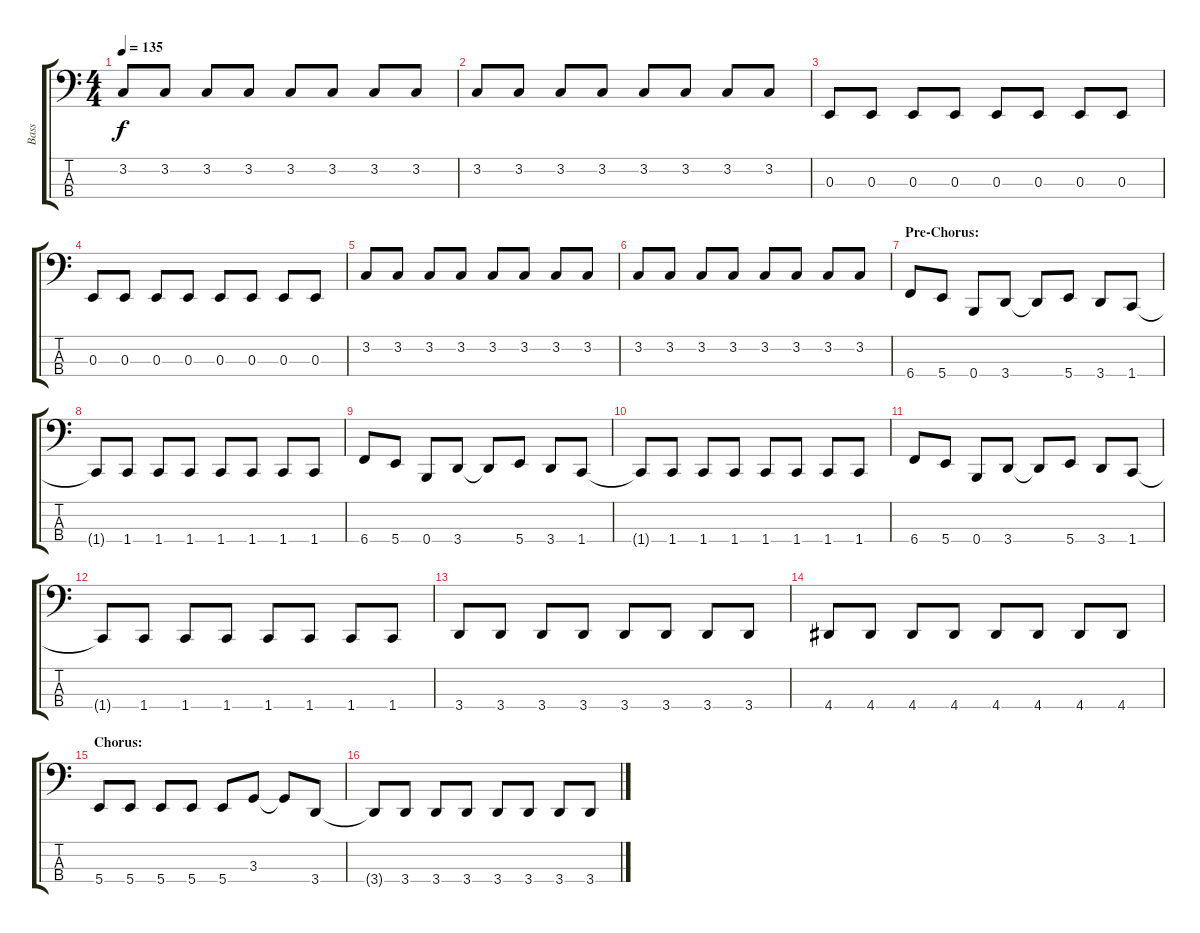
\track ("Bass" "Bass") {instrument slapbass2}
\staff {score tabs}
\tuning (D2 A1 E1 B0) {hide}
\ts (4 4)
\tempo 135
\clef f4
\ks c
3.2.8{dy f} 3.2.8 3.2.8 3.2.8 3.2.8 3.2.8 3.2.8 3.2.8 |
3.2.8 3.2.8 3.2.8 3.2.8 3.2.8 3.2.8 3.2.8 3.2.8 |
0.3.8 0.3.8 0.3.8 0.3.8 0.3.8 0.3.8 0.3.8 0.3.8 |
0.3.8 0.3.8 0.3.8 0.3.8 0.3.8 0.3.8 0.3.8 0.3.8 |
3.2.8 3.2.8 3.2.8 3.2.8 3.2.8 3.2.8 3.2.8 3.2.8 |
3.2.8 3.2.8 3.2.8 3.2.8 3.2.8 3.2.8 3.2.8 3.2.8 |
\section ("" "Pre-Chorus:")
6.4.8 5.4.8 0.4.8 3.4.8 3.4{t}.8 5.4.8 3.4.8 1.4.8 |
1.4{t}.8 1.4.8 1.4.8 1.4.8 1.4.8 1.4.8 1.4.8 1.4.8 |
6.4.8 5.4.8 0.4.8 3.4.8 3.4{t}.8 5.4.8 3.4.8 1.4.8 |
1.4{t}.8 1.4.8 1.4.8 1.4.8 1.4.8 1.4.8 1.4.8 1.4.8 |
6.4.8 5.4.8 0.4.8 3.4.8 3.4{t}.8 5.4.8 3.4.8 1.4.8 |
1.4{t}.8 1.4.8 1.4.8 1.4.8 1.4.8 1.4.8 1.4.8 1.4.8 |
3.4.8 3.4.8 3.4.8 3.4.8 3.4.8 3.4.8 3.4.8 3.4.8 |
4.4.8 4.4.8 4.4.8 4.4.8 4.4.8 4.4.8 4.4.8 4.4.8 |
\section ("" "Chorus:")
5.4.8 5.4.8 5.4.8 5.4.8 5.4.8 3.3.8 3.3{t}.8 3.4.8 |
3.4{t}.8 3.4.8 3.4.8 3.4.8 3.4.8 3.4.8 3.4.8 3.4.8
